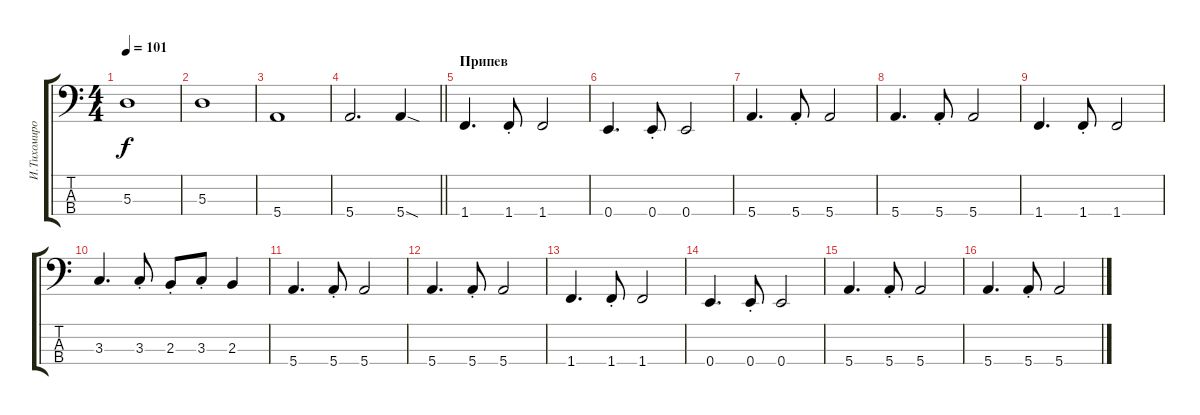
\track ("И.Тихомиров" "И.Тихомиро") {instrument electricbassfinger}
\staff {score tabs}
\tuning (G2 D2 A1 E1) {hide}
\ts (4 4)
\tempo 101
\clef f4
\ks c
5.3.1{dy f} |
5.3.1 |
5.4.1 |
\barLineRight lightlight
5.4.2{d} 5.4{sod}.4 |
\section ("" "Припев")
1.4.4{d} 1.4{st}.8 1.4.2 |
0.4.4{d} 0.4{st}.8 0.4.2 |
5.4.4{d} 5.4{st}.8 5.4.2 |
5.4.4{d} 5.4{st}.8 5.4.2 |
1.4.4{d} 1.4{st}.8 1.4.2 |
3.3.4{d} 3.3{st}.8 2.3{st}.8 3.3{st}.8 2.3.4 |
5.4.4{d} 5.4{st}.8 5.4.2 |
5.4.4{d} 5.4{st}.8 5.4.2 |
1.4.4{d} 1.4{st}.8 1.4.2 |
0.4.4{d} 0.4{st}.8 0.4.2 |
5.4.4{d} 5.4{st}.8 5.4.2 |
5.4.4{d} 5.4{st}.8 5.4.2
